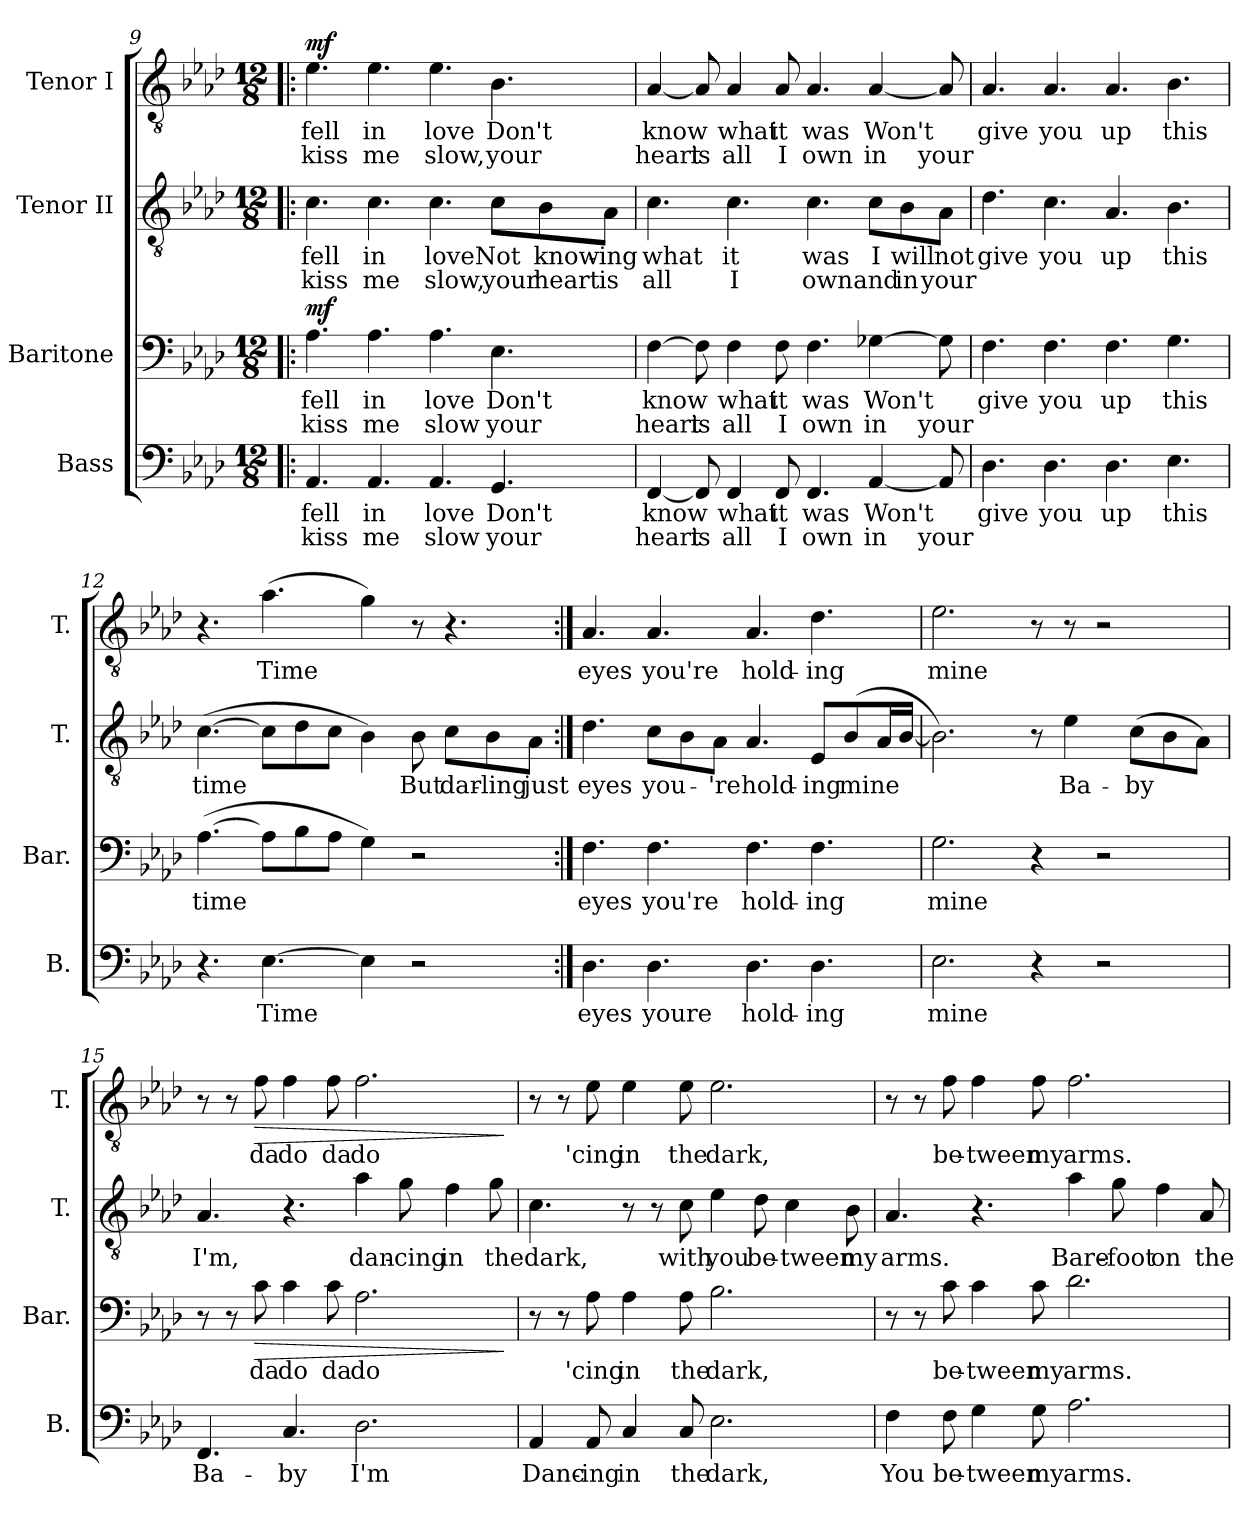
**kern	**text	**text	**kern	**text	**text	**dynam	**kern	**text	**text	**kern	**text	**text	**dynam
*part4	*part4	*part4	*part3	*part3	*part3	*part3	*part2	*part2	*part2	*part1	*part1	*part1	*part1
*staff4	*staff4	*staff4	*staff3	*staff3	*staff3	*staff3	*staff2	*staff2	*staff2	*staff1	*staff1	*staff1	*staff1
*I"Bass	*	*	*I"Baritone	*	*	*	*I"Tenor II	*	*	*I"Tenor I	*	*	*
*I'B.	*	*	*I'Bar.	*	*	*	*I'T.	*	*	*I'T.	*	*	*
*clefF4	*	*	*clefF4	*	*	*	*clefGv2	*	*	*clefGv2	*	*	*
*k[b-e-a-d-]	*	*	*k[b-e-a-d-]	*	*	*	*k[b-e-a-d-]	*	*	*k[b-e-a-d-]	*	*	*
*M12/8	*	*	*M12/8	*	*	*	*M12/8	*	*	*M12/8	*	*	*
=9!|:	=9!|:	=9!|:	=9!|:	=9!|:	=9!|:	=9!|:	=9!|:	=9!|:	=9!|:	=9!|:	=9!|:	=9!|:	=9!|:
!	!LO:LY:b	!LO:LY:b	!	!LO:LY:b	!LO:LY:b	!LO:DY:b	!	!LO:LY:b	!LO:LY:b	!	!LO:LY:b	!LO:LY:b	!LO:DY:b
4.AA-/	fell	kiss	4.A-\	fell	kiss	mf	4.c\	fell	kiss	4.e-\	fell	kiss	mf
!	!LO:LY:b	!LO:LY:b	!	!LO:LY:b	!LO:LY:b	!	!	!LO:LY:b	!LO:LY:b	!	!LO:LY:b	!LO:LY:b	!
4.AA-/	in	me	4.A-\	in	me	.	4.c\	in	me	4.e-\	in	me	.
!	!LO:LY:b	!LO:LY:b	!	!LO:LY:b	!LO:LY:b	!	!	!LO:LY:b	!LO:LY:b	!	!LO:LY:b	!LO:LY:b	!
4.AA-/	love	slow	4.A-\	love	slow	.	4.c\	love	slow,	4.e-\	love	slow,	.
!	!LO:LY:b	!LO:LY:b	!	!LO:LY:b	!LO:LY:b	!	!	!LO:LY:b	!LO:LY:b	!	!LO:LY:b	!LO:LY:b	!
4.GG/	Don't	your	4.E-\	Don't	your	.	8c\L	Not	your	4.B-\	Don't	your	.
!	!	!	!	!	!	!	!	!LO:LY:b	!LO:LY:b	!	!	!	!
.	.	.	.	.	.	.	8B-\	know-	heart	.	.	.	.
!	!	!	!	!	!	!	!	!LO:LY:b	!LO:LY:b	!	!	!	!
.	.	.	.	.	.	.	8A-\J	-ing	is	.	.	.	.
=10	=10	=10	=10	=10	=10	=10	=10	=10	=10	=10	=10	=10	=10
!	!LO:LY:b	!LO:LY:b	!	!LO:LY:b	!LO:LY:b	!	!	!LO:LY:b	!LO:LY:b	!	!LO:LY:b	!LO:LY:b	!
[4FF/	know	heart	[4F\	know	heart	.	4.c\	what	all	[4A-/	know	heart	.
!	!	!LO:LY:b	!	!	!LO:LY:b	!	!	!	!	!	!	!LO:LY:b	!
8FF/]	.	is	8F\]	.	is	.	.	.	.	8A-/]	.	is	.
!	!LO:LY:b	!LO:LY:b	!	!LO:LY:b	!LO:LY:b	!	!	!LO:LY:b	!LO:LY:b	!	!LO:LY:b	!LO:LY:b	!
4FF/	what	all	4F\	what	all	.	4.c\	it	I	4A-/	what	all	.
!	!LO:LY:b	!LO:LY:b	!	!LO:LY:b	!LO:LY:b	!	!	!	!	!	!LO:LY:b	!LO:LY:b	!
8FF/	it	I	8F\	it	I	.	.	.	.	8A-/	it	I	.
!	!LO:LY:b	!LO:LY:b	!	!LO:LY:b	!LO:LY:b	!	!	!LO:LY:b	!LO:LY:b	!	!LO:LY:b	!LO:LY:b	!
4.FF/	was	own	4.F\	was	own	.	4.c\	was	own	4.A-/	was	own	.
!	!LO:LY:b	!LO:LY:b	!	!LO:LY:b	!LO:LY:b	!	!	!LO:LY:b	!LO:LY:b	!	!LO:LY:b	!LO:LY:b	!
[4AA-/	Won't	in	[4G-X\	Won't	in	.	8c\L	I	and	[4A-/	Won't	in	.
!	!	!	!	!	!	!	!	!LO:LY:b	!LO:LY:b	!	!	!	!
.	.	.	.	.	.	.	8B-\	will	in	.	.	.	.
!	!	!LO:LY:b	!	!	!LO:LY:b	!	!	!LO:LY:b	!LO:LY:b	!	!	!LO:LY:b	!
8AA-/]	.	your	8G-\]	.	your	.	8A-\J	not	your	8A-/]	.	your	.
!!LO:PB:g=z
=11	=11	=11	=11	=11	=11	=11	=11	=11	=11	=11	=11	=11	=11
!	!LO:LY:b	!	!	!LO:LY:b	!	!	!	!LO:LY:b	!	!	!LO:LY:b	!	!
4.D-\	give	.	4.F\	give	.	.	4.d-\	give	.	4.A-/	give	.	.
!	!LO:LY:b	!	!	!LO:LY:b	!	!	!	!LO:LY:b	!	!	!LO:LY:b	!	!
4.D-\	you	.	4.F\	you	.	.	4.c\	you	.	4.A-/	you	.	.
!	!LO:LY:b	!	!	!LO:LY:b	!	!	!	!LO:LY:b	!	!	!LO:LY:b	!	!
4.D-\	up	.	4.F\	up	.	.	4.A-/	up	.	4.A-/	up	.	.
!	!LO:LY:b	!	!	!LO:LY:b	!	!	!	!LO:LY:b	!	!	!LO:LY:b	!	!
4.E-\	this	.	4.G\	this	.	.	4.B-\	this	.	4.B-\	this	.	.
=12	=12	=12	=12	=12	=12	=12	=12	=12	=12	=12	=12	=12	=12
!	!	!	!	!LO:LY:b	!	!	!	!LO:LY:b	!	!	!	!	!
4.r	.	.	([4.A-\	time	.	.	([4.c\	time	.	4.r	.	.	.
!	!LO:LY:b	!	!	!	!	!	!	!	!	!	!LO:LY:b	!	!
[4.E-\	Time	.	8A-\L]	.	.	.	8c\L]	.	.	(4.a-\	Time	.	.
.	.	.	8B-\	.	.	.	8d-\	.	.	.	.	.	.
.	.	.	8A-\J	.	.	.	8c\J	.	.	.	.	.	.
4E-\]	.	.	4G\)	.	.	.	4B-\)	.	.	4g\)	.	.	.
!	!	!	!	!	!	!	!	!LO:LY:b	!	!	!	!	!
2r	.	.	2r	.	.	.	8B-\	But	.	8r	.	.	.
!	!	!	!	!	!	!	!	!LO:LY:b	!	!	!	!	!
.	.	.	.	.	.	.	8c\L	dar-	.	4.r	.	.	.
!	!	!	!	!	!	!	!	!LO:LY:b	!	!	!	!	!
.	.	.	.	.	.	.	8B-\	-ling	.	.	.	.	.
!	!	!	!	!	!	!	!	!LO:LY:b	!	!	!	!	!
.	.	.	.	.	.	.	8A-\J	just	.	.	.	.	.
=13:|!	=13:|!	=13:|!	=13:|!	=13:|!	=13:|!	=13:|!	=13:|!	=13:|!	=13:|!	=13:|!	=13:|!	=13:|!	=13:|!
!	!LO:LY:b	!	!	!LO:LY:b	!	!	!	!LO:LY:b	!	!	!LO:LY:b	!	!
4.D-\	eyes	.	4.F\	eyes	.	.	4.d-\	eyes	.	4.A-/	eyes	.	.
!	!LO:LY:b	!	!	!LO:LY:b	!	!	!	!LO:LY:b	!	!	!LO:LY:b	!	!
4.D-\	youre	.	4.F\	you're	.	.	8c\L	you-	.	4.A-/	you're	.	.
.	.	.	.	.	.	.	8B-\	.	.	.	.	.	.
!	!	!	!	!	!	!	!	!LO:LY:b	!	!	!	!	!
.	.	.	.	.	.	.	8A-\J	-'re	.	.	.	.	.
!	!LO:LY:b	!	!	!LO:LY:b	!	!	!	!LO:LY:b	!	!	!LO:LY:b	!	!
4.D-\	hold-	.	4.F\	hold-	.	.	4.A-/	hold-	.	4.A-/	hold-	.	.
!	!LO:LY:b	!	!	!LO:LY:b	!	!	!	!LO:LY:b	!	!	!LO:LY:b	!	!
4.D-\	-ing	.	4.F\	-ing	.	.	8E-/L	-ing	.	4.d-\	-ing	.	.
!	!	!	!	!	!	!	!	!LO:LY:b	!	!	!	!	!
.	.	.	.	.	.	.	(8B-/	mine	.	.	.	.	.
.	.	.	.	.	.	.	16A-/L	.	.	.	.	.	.
.	.	.	.	.	.	.	[16B-/JJ	.	.	.	.	.	.
=14	=14	=14	=14	=14	=14	=14	=14	=14	=14	=14	=14	=14	=14
!	!LO:LY:b	!	!	!LO:LY:b	!	!	!	!	!	!	!LO:LY:b	!	!
2.E-\	mine	.	2.G\	mine	.	.	2.B-\])	.	.	2.e-\	mine	.	.
4r	.	.	4r	.	.	.	8r	.	.	8r	.	.	.
!	!	!	!	!	!	!	!	!LO:LY:b	!	!	!	!	!
.	.	.	.	.	.	.	4e-\	Ba-	.	8r	.	.	.
2r	.	.	2r	.	.	.	.	.	.	2r	.	.	.
!	!	!	!	!	!	!	!	!LO:LY:b	!	!	!	!	!
.	.	.	.	.	.	.	(8c\L	-by	.	.	.	.	.
.	.	.	.	.	.	.	8B-\	.	.	.	.	.	.
.	.	.	.	.	.	.	8A-\J)	.	.	.	.	.	.
=15	=15	=15	=15	=15	=15	=15	=15	=15	=15	=15	=15	=15	=15
!	!LO:LY:b	!	!	!	!	!	!	!LO:LY:b	!	!	!	!	!
4.FF/	Ba-	.	8r	.	.	.	4.A-/	I'm,	.	8r	.	.	.
.	.	.	8r	.	.	.	.	.	.	8r	.	.	.
!	!	!	!	!LO:LY:b	!	!LO:HP:b	!	!	!	!	!LO:LY:b	!	!LO:HP:b
.	.	.	8c\	da	.	>	.	.	.	8f\	da	.	>
!	!LO:LY:b	!	!	!LO:LY:b	!	!	!	!	!	!	!LO:LY:b	!	!
4.C/	-by	.	4c\	do	.	.	4.r	.	.	4f\	do	.	.
!	!	!	!	!LO:LY:b	!	!	!	!	!	!	!LO:LY:b	!	!
.	.	.	8c\	da	.	.	.	.	.	8f\	da	.	.
!	!LO:LY:b	!	!	!LO:LY:b	!	!	!	!LO:LY:b	!	!	!LO:LY:b	!	!
2.D-\	I'm	.	2.A-\	do	.	.	4a-\	dan-	.	2.f\	do	.	.
!	!	!	!	!	!	!	!	!LO:LY:b	!	!	!	!	!
.	.	.	.	.	.	.	8g\	-cing	.	.	.	.	.
!	!	!	!	!	!	!	!	!LO:LY:b	!	!	!	!	!
.	.	.	.	.	.	.	4f\	in	.	.	.	.	.
!	!	!	!	!	!	!	!	!LO:LY:b	!	!	!	!	!
.	.	.	.	.	.	.	8g\	the	.	.	.	.	.
.	.	.	.	.	.	]	.	.	.	.	.	.	]
!!LO:LB:g=z
=16	=16	=16	=16	=16	=16	=16	=16	=16	=16	=16	=16	=16	=16
!	!LO:LY:b	!	!	!	!	!	!	!LO:LY:b	!	!	!	!	!
4AA-/	Danc-	.	8r	.	.	.	4.c\	dark,	.	8r	.	.	.
.	.	.	8r	.	.	.	.	.	.	8r	.	.	.
!	!LO:LY:b	!	!	!LO:LY:b	!	!	!	!	!	!	!LO:LY:b	!	!
8AA-/	-ing	.	8A-\	'cing	.	.	.	.	.	8e-\	'cing	.	.
!	!LO:LY:b	!	!	!LO:LY:b	!	!	!	!	!	!	!LO:LY:b	!	!
4C/	in	.	4A-\	in	.	.	8r	.	.	4e-\	in	.	.
.	.	.	.	.	.	.	8r	.	.	.	.	.	.
!	!LO:LY:b	!	!	!LO:LY:b	!	!	!	!LO:LY:b	!	!	!LO:LY:b	!	!
8C/	the	.	8A-\	the	.	.	8c\	with	.	8e-\	the	.	.
!	!LO:LY:b	!	!	!LO:LY:b	!	!	!	!LO:LY:b	!	!	!LO:LY:b	!	!
2.E-\	dark,	.	2.B-\	dark,	.	.	4e-\	you	.	2.e-\	dark,	.	.
!	!	!	!	!	!	!	!	!LO:LY:b	!	!	!	!	!
.	.	.	.	.	.	.	8d-\	be-	.	.	.	.	.
!	!	!	!	!	!	!	!	!LO:LY:b	!	!	!	!	!
.	.	.	.	.	.	.	4c\	-tween	.	.	.	.	.
!	!	!	!	!	!	!	!	!LO:LY:b	!	!	!	!	!
.	.	.	.	.	.	.	8B-\	my	.	.	.	.	.
=17	=17	=17	=17	=17	=17	=17	=17	=17	=17	=17	=17	=17	=17
!	!LO:LY:b	!	!	!	!	!	!	!LO:LY:b	!	!	!	!	!
4F\	You	.	8r	.	.	.	4.A-/	arms.	.	8r	.	.	.
.	.	.	8r	.	.	.	.	.	.	8r	.	.	.
!	!LO:LY:b	!	!	!LO:LY:b	!	!	!	!	!	!	!LO:LY:b	!	!
8F\	be-	.	8c\	be-	.	.	.	.	.	8f\	be-	.	.
!	!LO:LY:b	!	!	!LO:LY:b	!	!	!	!	!	!	!LO:LY:b	!	!
4G\	-tween	.	4c\	-tween	.	.	4.r	.	.	4f\	-tween	.	.
!	!LO:LY:b	!	!	!LO:LY:b	!	!	!	!	!	!	!LO:LY:b	!	!
8G\	my	.	8c\	my	.	.	.	.	.	8f\	my	.	.
!	!LO:LY:b	!	!	!LO:LY:b	!	!	!	!LO:LY:b	!	!	!LO:LY:b	!	!
2.A-\	arms.	.	2.d-\	arms.	.	.	4a-\	Bare-	.	2.f\	arms.	.	.
!	!	!	!	!	!	!	!	!LO:LY:b	!	!	!	!	!
.	.	.	.	.	.	.	8g\	-foot	.	.	.	.	.
!	!	!	!	!	!	!	!	!LO:LY:b	!	!	!	!	!
.	.	.	.	.	.	.	4f\	on	.	.	.	.	.
!	!	!	!	!	!	!	!	!LO:LY:b	!	!	!	!	!
.	.	.	.	.	.	.	8A-/	the	.	.	.	.	.
=	=	=	=	=	=	=	=	=	=	=	=	=	=
*-	*-	*-	*-	*-	*-	*-	*-	*-	*-	*-	*-	*-	*-
